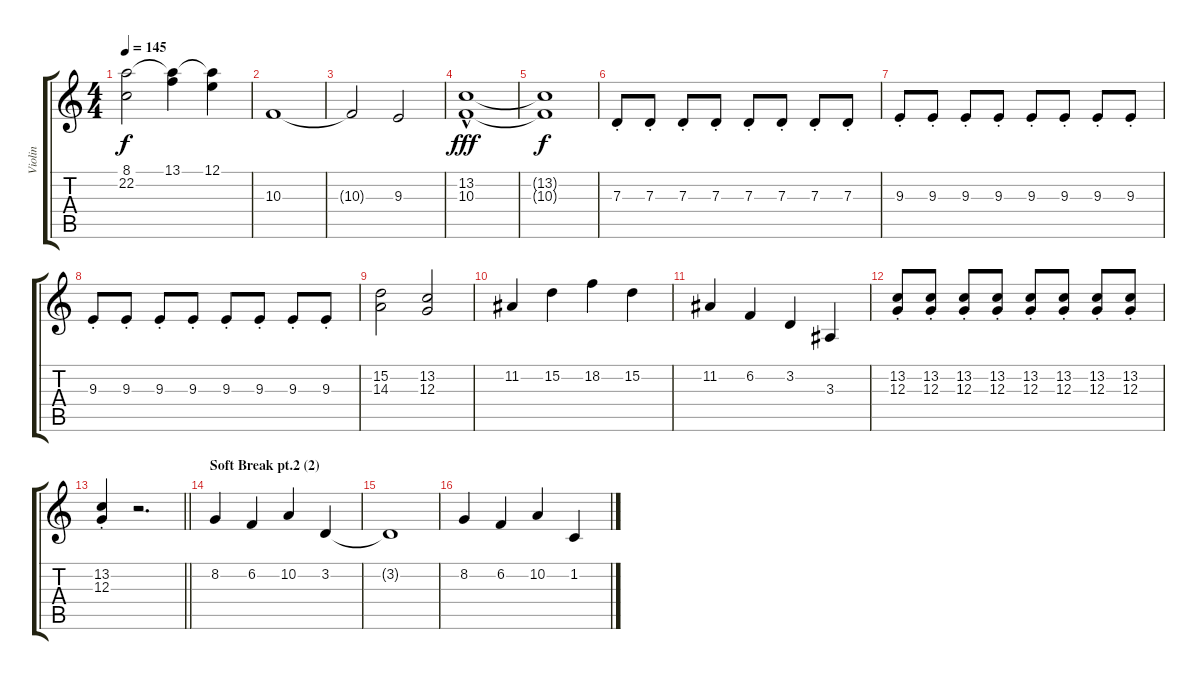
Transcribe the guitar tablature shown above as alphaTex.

\track ("Violin" "Violin") {instrument violin}
\staff {score tabs}
\tuning (E4 B3 G3 D3 A2 D2) {hide}
\ts (4 4)
\tempo 145
\clef g2
\ks c
(8.1{t} 22.2{t}).2{dy f} (13.1 22.2{t}).4 (12.1 22.2{t}).4 |
10.3.1 |
10.3{t}.2 9.3.2 |
(13.2 10.3{hac}).1{dy fff} |
(13.2{t} 10.3{t}).1{dy f} |
7.3{st}.8{volume 14} 7.3{st}.8 7.3{st}.8 7.3{st}.8 7.3{st}.8 7.3{st}.8 7.3{st}.8 7.3{st}.8 |
9.3{st}.8 9.3{st}.8 9.3{st}.8 9.3{st}.8 9.3{st}.8 9.3{st}.8 9.3{st}.8 9.3{st}.8 |
9.3{st}.8 9.3{st}.8 9.3{st}.8 9.3{st}.8 9.3{st}.8 9.3{st}.8 9.3{st}.8 9.3{st}.8 |
(15.2 14.3).2 (13.2 12.3).2{volume 11} |
11.2.4 15.2.4 18.2.4 15.2.4 |
11.2.4 6.2.4 3.2.4 3.3.4 |
(13.2{st} 12.3{st}).8 (13.2{st} 12.3{st}).8 (13.2{st} 12.3{st}).8 (13.2{st} 12.3{st}).8 (13.2{st} 12.3{st}).8 (13.2{st} 12.3{st}).8 (13.2{st} 12.3{st}).8 (13.2{st} 12.3{st}).8 |
\barLineRight lightlight
(13.2{st} 12.3{st}).4 r.2{d} |
\section ("" "Soft Break pt.2 (2)")
8.2.4 6.2.4 10.2.4 3.2.4 |
3.2{t}.1 |
8.2.4 6.2.4 10.2.4 1.2.4
